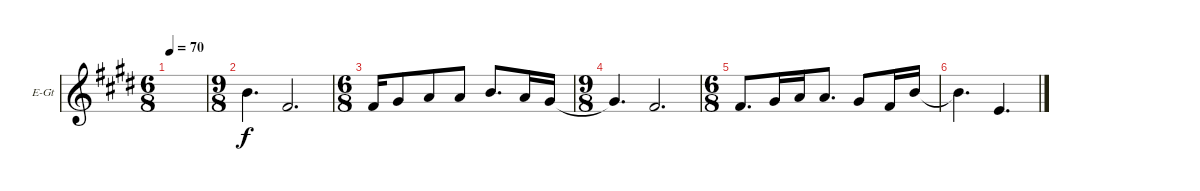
\defaultSystemsLayout 4
\bracketExtendMode groupsimilarinstruments
\firstSystemTrackNameOrientation horizontal
\otherSystemsTrackNameOrientation horizontal
\track ("Paul's Voice" "E-Gt") {instrument electricguitarclean}
\staff {score}
\tuning (E4 B3 G3 D3 A2 E2)
\ts (6 8)
\tempo 70
\clef g2
\ks c#minor
|
\ts (9 8)
0.2.4{d} 4.4.2{d} |
\ts (6 8)
4.4.16 6.4.8 2.3.8 2.3.8 4.3.8{d} 2.3.16 1.3.16 |
\ts (9 8)
1.3{t}.4{d} 4.4.2{d} |
\ts (6 8)
4.4.8{d} 6.4.16 2.3.16 2.3.8{d} 1.3.8 4.4.16 4.3.16 |
4.3{t}.4{d} 2.4.4{d}
